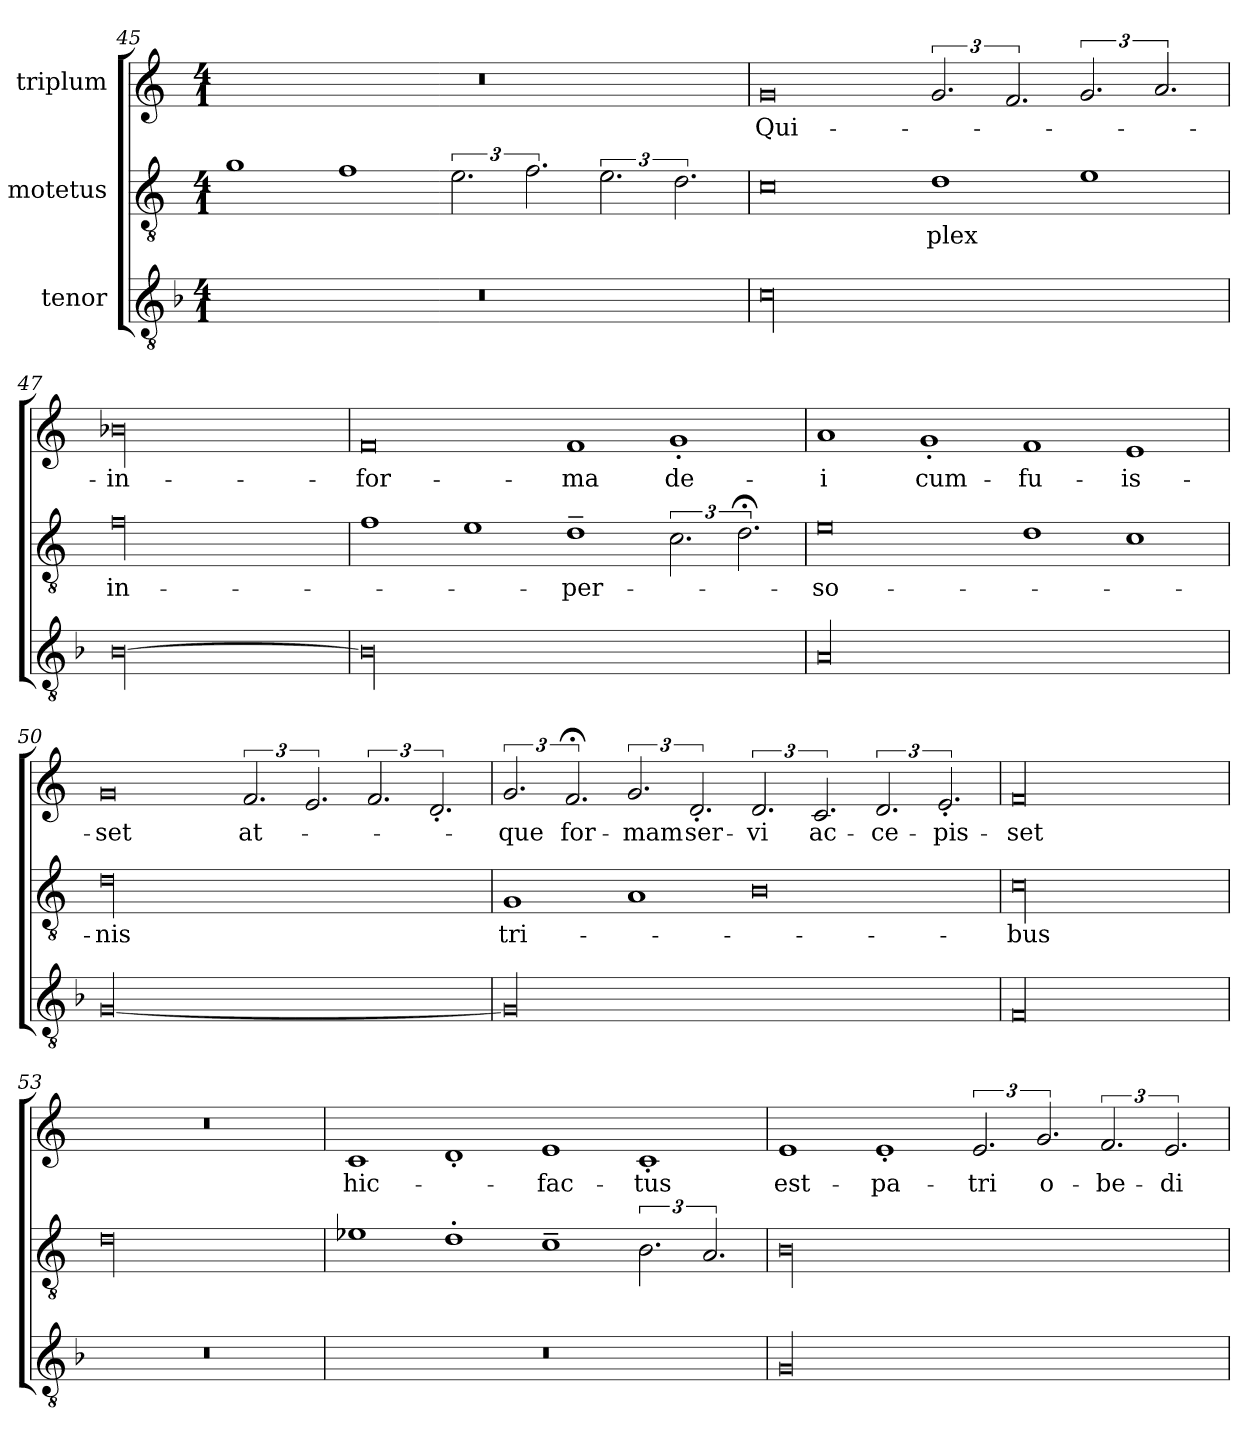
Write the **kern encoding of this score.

**kern	**kern	**text	**kern	**text
*part3	*part2	*part2	*part1	*part1
*staff3	*staff2	*staff2	*staff1	*staff1
*I"tenor	*I"motetus	*	*I"triplum	*
*clefGv2	*clefGv2	*	*clefG2	*
*k[b-]	*k[]	*	*k[]	*
*F:	*C:	*	*C:	*
*M4/1	*M4/1	*	*M4/1	*
=45	=45	=45	=45	=45
00r	1g\	.	00r	.
.	1f\	.	.	.
.	3.e\	.	.	.
.	3.f\	.	.	.
.	3.e\	.	.	.
.	3.d\	.	.	.
=46	=46	=46	=46	=46
00c\	0c\	.	0g/	Qui-
.	1d\	-plex	3.g/	.
.	.	.	3.f/	.
.	1e\	.	3.g/	.
.	.	.	3.a/	.
=47	=47	=47	=47	=47
[00B-\	00f\	in-	00b-X\	in-
=48	=48	=48	=48	=48
00B-\]	1f\	.	0f/	for-
.	1e\	.	.	.
.	1d~\	per-	1f/	-ma
.	3.c\	.	1g'/	de-
.	3.d;<\	.	.	.
!!LO:LB:g=z
=49	=49	=49	=49	=49
00A/	0e\	-so-	1a/	-i
.	.	.	1g'/	cum-
.	1d\	.	1f/	fu-
.	1c\	.	1e/	-is-
=50	=50	=50	=50	=50
[00G/	00d\	-nis	0g/	-set
.	.	.	3.f/	at-
.	.	.	3.e/	.
.	.	.	3.f/	.
.	.	.	3.d'/	.
=51	=51	=51	=51	=51
00G/]	1G/	tri-	3.g/	-que
.	.	.	3.f;</	for-
.	1A/	.	3.g/	-mam
.	.	.	3.d'/	ser-
.	0B\	.	3.d/	-vi
.	.	.	3.c/	ac-
.	.	.	3.d/	-ce-
.	.	.	3.e'/	-pis-
=52	=52	=52	=52	=52
00F/	00c\	-bus	00f/	-set
=53	=53	=53	=53	=53
00r	00d\	.	00r	.
!!LO:LB:g=z
=54	=54	=54	=54	=54
00r	1e-X\	.	1c/	hic-
.	1d'\	.	1d'/	.
.	1c~\	.	1e/	fac-
.	3.B\	.	1c'/	-tus
.	3.A/	.	.	.
=55	=55	=55	=55	=55
00G/	00B\	.	1e/	est-
.	.	.	1e'/	pa-
.	.	.	3.e/	-tri
.	.	.	3.g/	o-
.	.	.	3.f/	-be-
.	.	.	3.e/	-di-
=	=	=	=	=
*-	*-	*-	*-	*-
